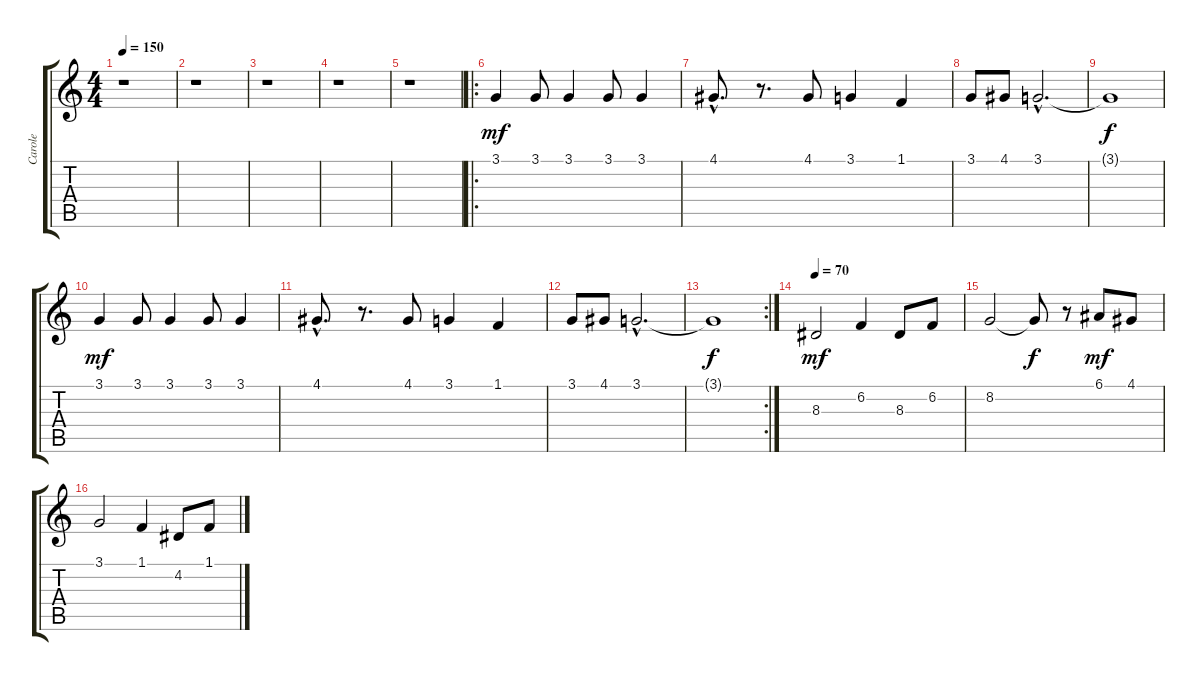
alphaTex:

\track ("Carole" "Carole") {instrument choiraahs}
\staff {score tabs}
\tuning (E4 B3 G3 D3 A2 E2) {hide}
\ts (4 4)
\tempo 150
\clef g2
\ks c
r.1{dy mf} |
r.1 |
r.1 |
r.1 |
r.1 |
\ro
3.1.4 3.1.8 3.1.4 3.1.8 3.1.4 |
4.1{hac}.8{d} r.8{d} 4.1.8 3.1.4 1.1.4 |
3.1.8 4.1.8 3.1{hac}.2{d} |
3.1{t}.1{dy f} |
3.1.4{dy mf} 3.1.8 3.1.4 3.1.8 3.1.4 |
4.1{hac}.8{d} r.8{d} 4.1.8 3.1.4 1.1.4 |
3.1.8 4.1.8 3.1{hac}.2{d} |
\rc 2
3.1{t}.1{dy f} |
\tempo 70
8.3.2{dy mf} 6.2.4 8.3.8 6.2.8 |
8.2.2 8.2{t}.8{dy f} r.8 6.1.8{dy mf} 4.1.8 |
3.1.2 1.1.4 4.2.8 1.1.8
